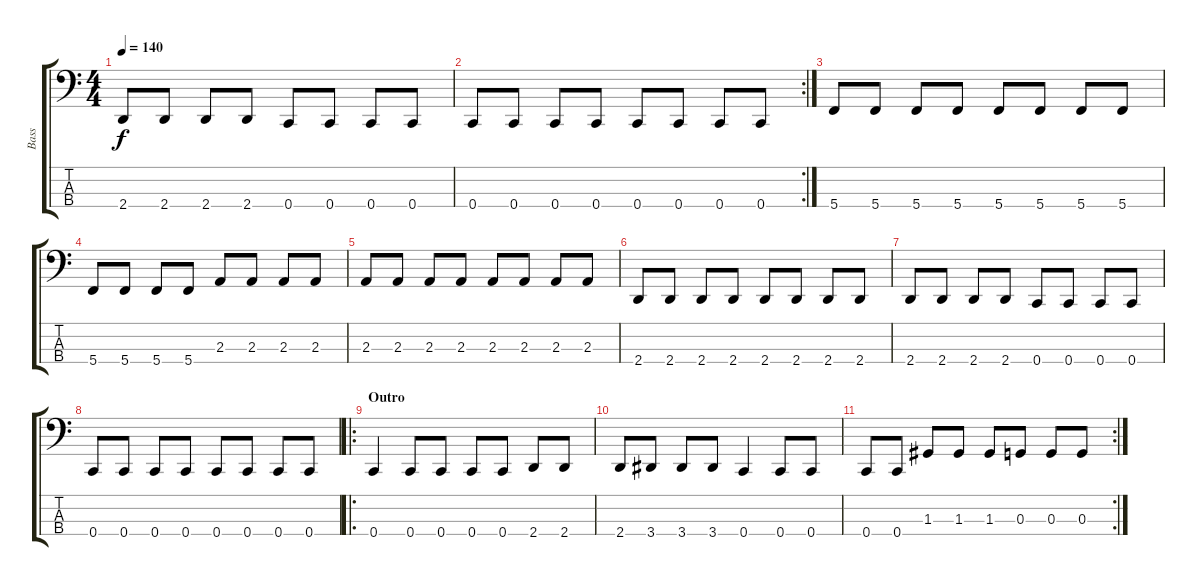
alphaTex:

\track ("Bass" "Bass") {instrument electricbasspick}
\staff {score tabs}
\tuning (F2 C2 G1 C1) {hide}
\ts (4 4)
\tempo 140
\clef f4
\ks c
2.4.8{dy f} 2.4.8 2.4.8 2.4.8 0.4.8 0.4.8 0.4.8 0.4.8 |
\rc 2
0.4.8 0.4.8 0.4.8 0.4.8 0.4.8 0.4.8 0.4.8 0.4.8 |
5.4.8 5.4.8 5.4.8 5.4.8 5.4.8 5.4.8 5.4.8 5.4.8 |
5.4.8 5.4.8 5.4.8 5.4.8 2.3.8 2.3.8 2.3.8 2.3.8 |
2.3.8 2.3.8 2.3.8 2.3.8 2.3.8 2.3.8 2.3.8 2.3.8 |
2.4.8 2.4.8 2.4.8 2.4.8 2.4.8 2.4.8 2.4.8 2.4.8 |
2.4.8 2.4.8 2.4.8 2.4.8 0.4.8 0.4.8 0.4.8 0.4.8 |
0.4.8 0.4.8 0.4.8 0.4.8 0.4.8 0.4.8 0.4.8 0.4.8 |
\ro
\section ("" "Outro")
0.4.4 0.4.8 0.4.8 0.4.8 0.4.8 2.4.8 2.4.8 |
2.4.8 3.4.8 3.4.8 3.4.8 0.4.4 0.4.8 0.4.8 |
\rc 2
0.4.8 0.4.8 1.3.8 1.3.8 1.3.8 0.3.8 0.3.8 0.3.8
